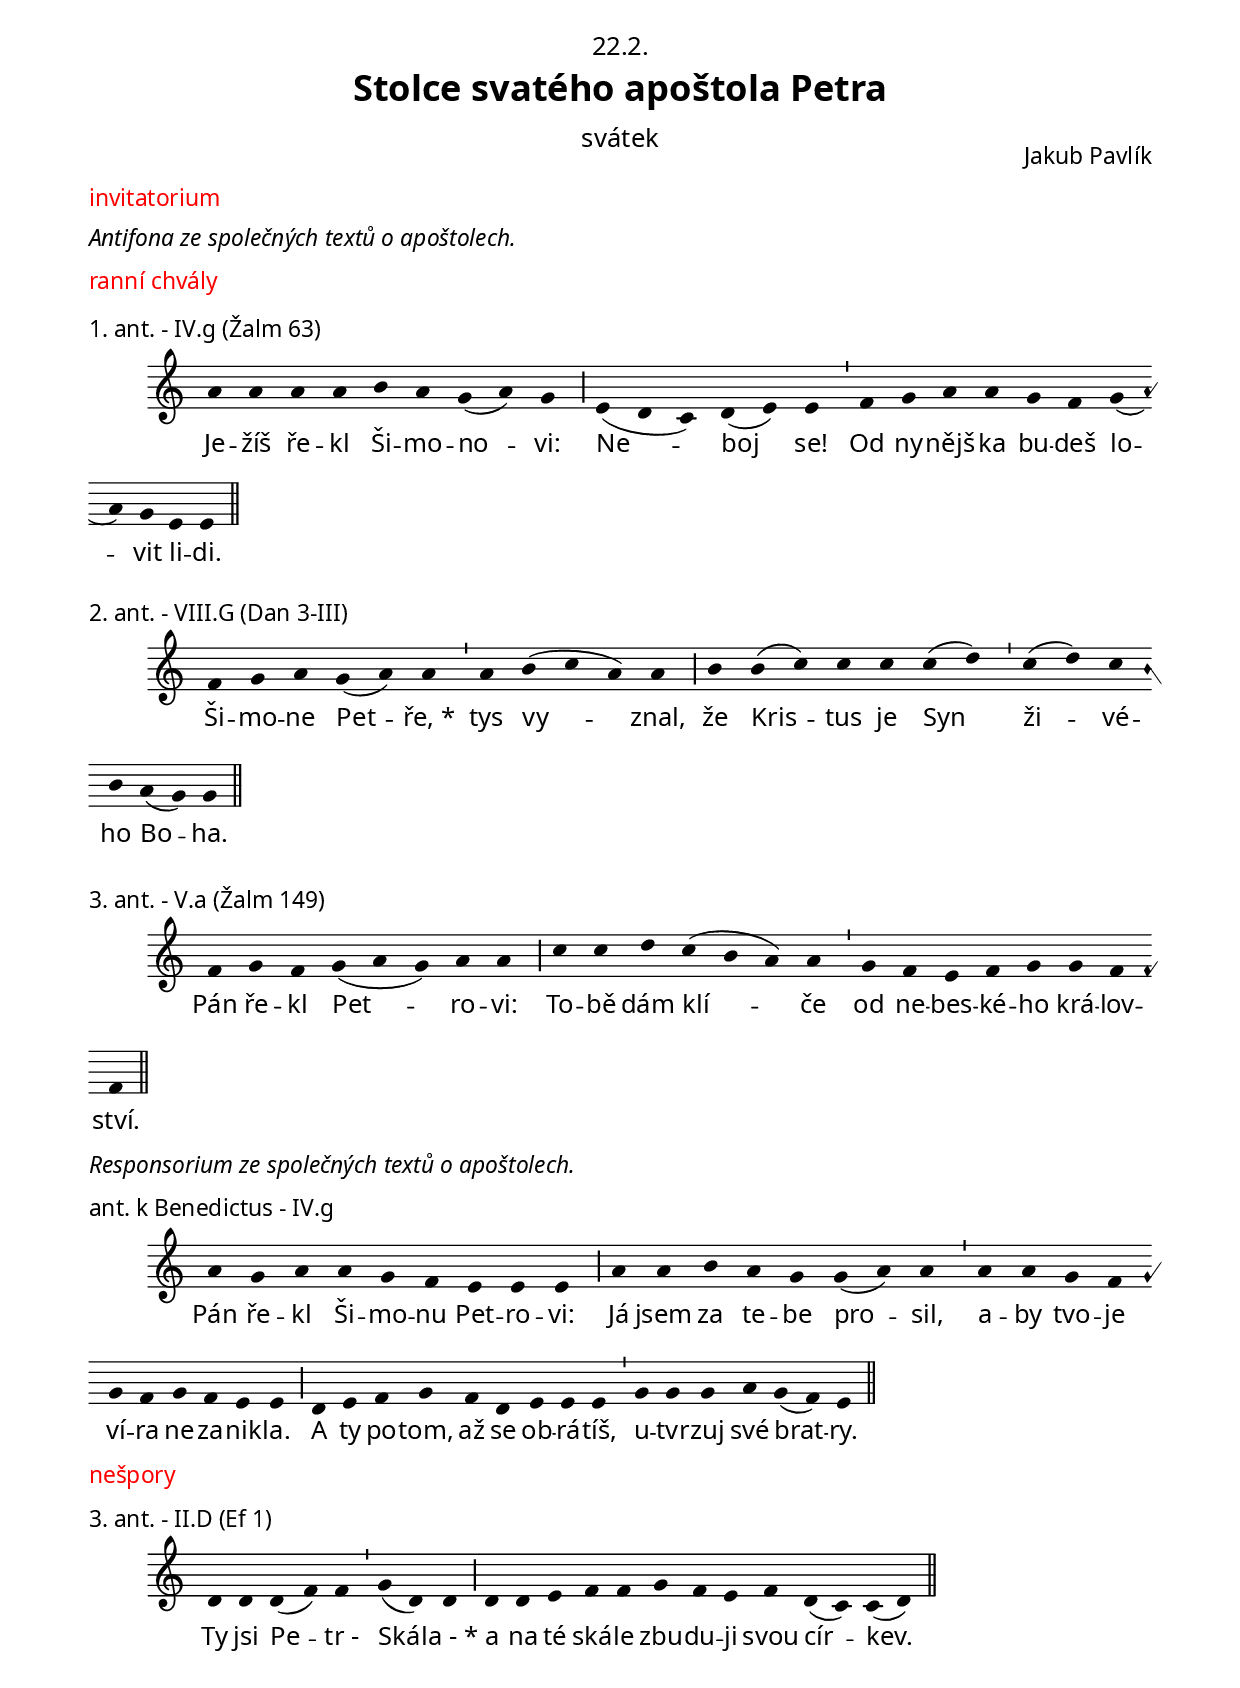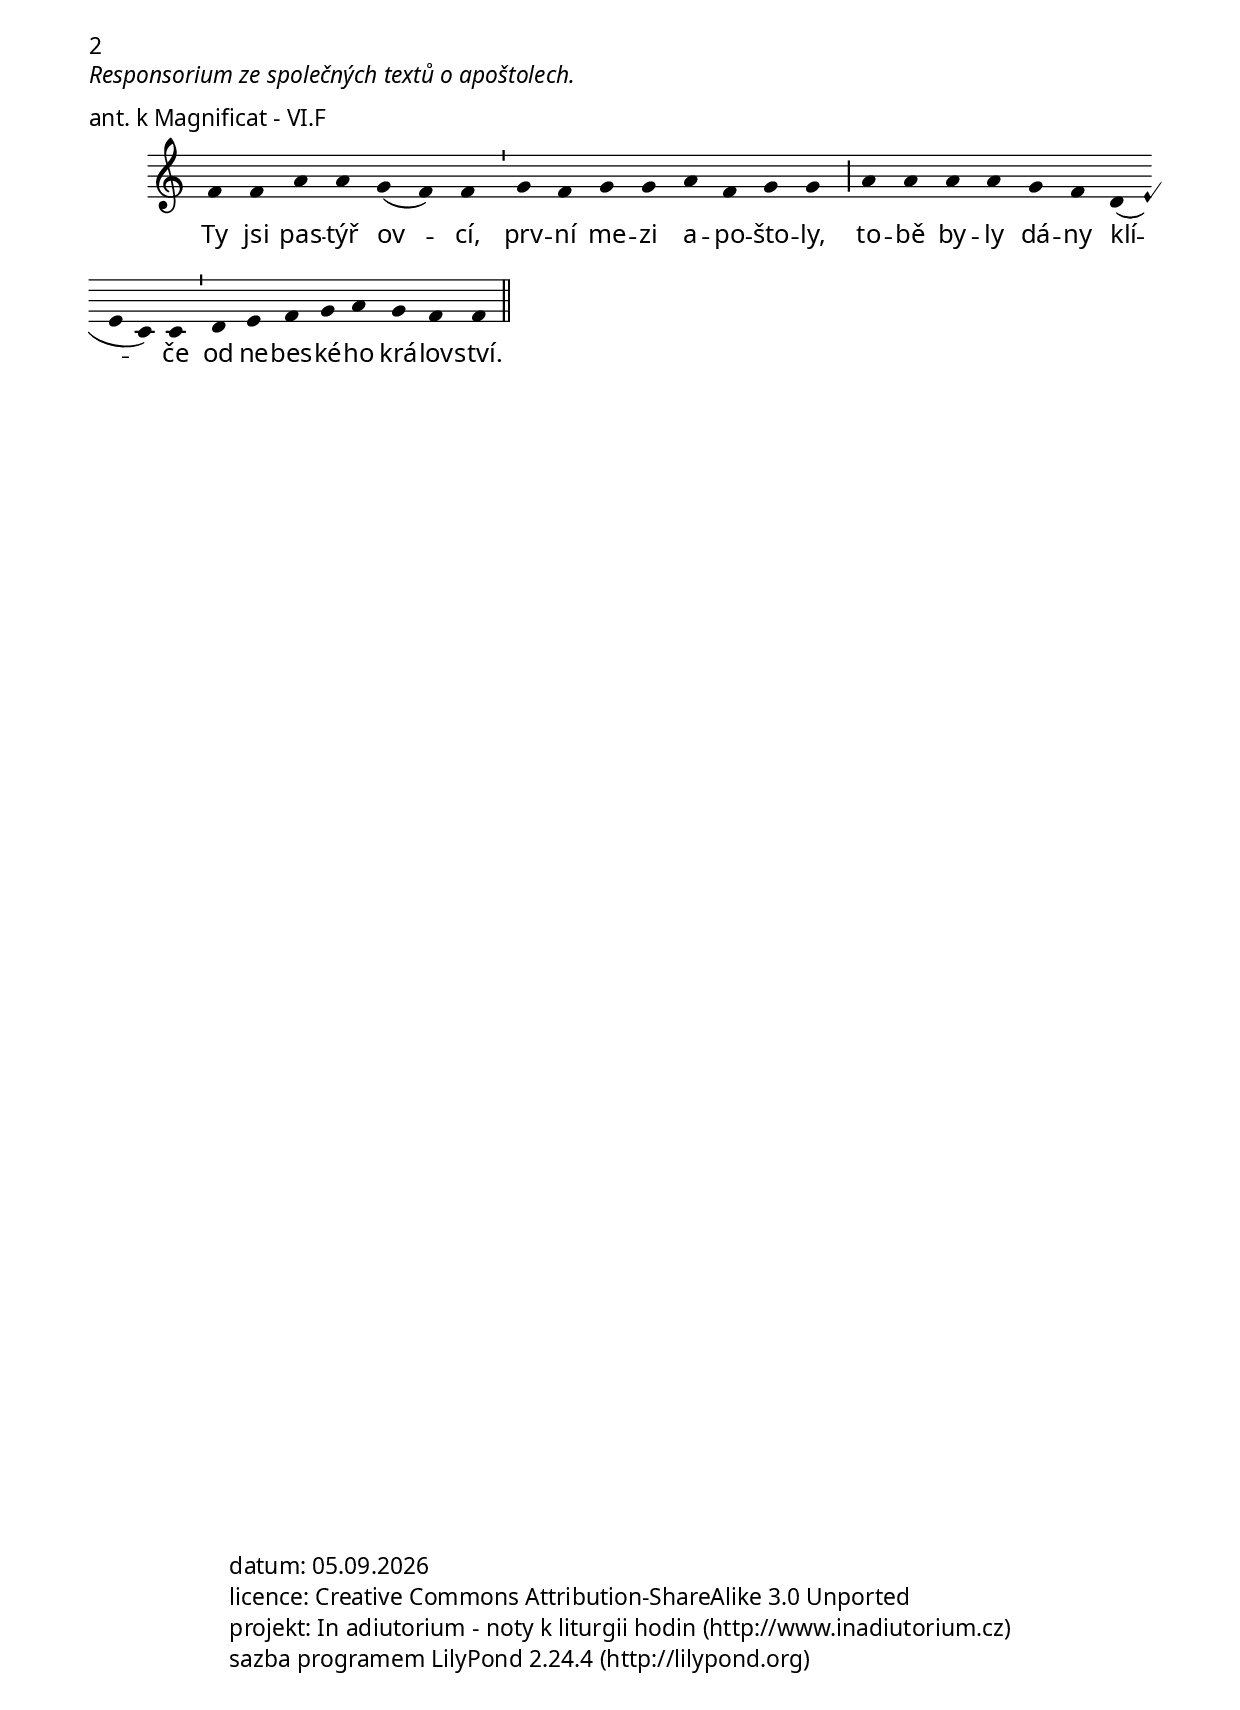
\version "2.16.0"

\include "../spolecne.ly"
\include "../dilyresponsorii.ly"

\header {
  title = \markup\titleSvatek 
            "Stolce svatého apoštola Petra" 
            svátek 
            22.2.
  composer = "Jakub Pavlík"
}

\markup {\nadpisHodinka {"invitatorium"}}

\markup\italic{Antifona ze společných textů o apoštolech.}

\markup {\nadpisHodinka {"ranní chvály"}}

\score {
  \relative c'' {
    \choralniRezim
    a4 a a a b a g( a) g \barMaior
    e( d c) d( e) e \barMin
    f g a a g f g( a) g e e \barFinalis
  }
  \addlyrics {
    Je -- žíš ře -- kl Ši -- mo -- no -- vi:
    Ne -- boj se!
    Od ny -- nějš -- ka bu -- deš lo -- vit li -- di.
  }
  \header {
    quid = "1. ant."
    modus = "IV"
    differentia = "g"
    psalmus = "Žalm 63"
    fial = "fial://antifony/mezidobi_nedeleC_02_10.ly#ne5c-ne2-mag"
    id = ""
    piece = \markup {\sestavTitulek}
  }
}

\score {
  \relative c' {
    \choralniRezim
    f4 g a g( a) a \barMin
    a b( c a) a \barMaior b b( c) c c c( d) \barMin c( d) c b a( g) g \barFinalis
  }
  \addlyrics {
    Ši -- mo -- ne Pet -- ře,_*
    tys vy -- znal, že Kris -- tus je Syn ži -- vé -- ho Bo -- ha.
  }
  \header {
    quid = "2. ant."
    modus = "VIII"
    differentia = "G" 
    psalmus = "Dan 3-III"
    fial = "fial://sanktoral/0629petraapavla.ly#1ne-a1"
    id = ""
    piece = \markup {\sestavTitulek}
  }
}

\score {
  \relative c' {
    \choralniRezim
    f4 g f g( a g) a a \barMaior
    c c d c( b a) a \barMin
    g f e f g g f f \barFinalis
  }
  \addlyrics {
    Pán ře -- kl Pet -- ro -- vi:
    To -- bě dám klí -- če
    od ne -- bes -- ké -- ho krá -- lov -- ství.
  }
  \header {
    quid = "3. ant."
    modus = "V"
    differentia = "a" 
    psalmus = "Žalm 149"
    id = ""
    piece = \markup {\sestavTitulek}
  }
}

\markup\italic{Responsorium ze společných textů o apoštolech.}

\score {
  \relative c'' {
    \choralniRezim
    a4 g a a g f e e e \barMaior
    a a b a g g( a) a \barMin
    a a g f g f g f e e \barMaior
    d e f g f d e e e \barMin
    g g g a g( f) e \barFinalis
  }
  \addlyrics {
    Pán ře -- kl Ši -- mo -- nu Pet -- ro -- vi:
    Já jsem za te -- be pro -- sil,
    a -- by tvo -- je ví -- ra ne -- za -- nik -- la.
    A ty po -- tom,  až se ob -- rá -- tíš,
    u -- tvr -- zuj své brat -- ry.
  }
  \header {
    quid = "ant. k Benedictus"
    modus = "IV"
    differentia = "g" 
    psalmus = ""
    id = ""
    fons = "kousek z: Petra a Pavla, 2. nesp., 1. a."
    piece = \markup {\sestavTitulekBezZalmu}
  }
}

\markup {\nadpisHodinka {"nešpory"}}

\score {
  \relative c' {
    \choralniRezim
    
  }
  \addlyrics {
    Pet -- ře, mi -- lu -- ješ mě?
    A -- no, Pa -- ne, ty víš, že tě mi -- lu -- ji.
    Pas mo -- je ov -- ce.
  }
  \header {
    quid = "1. ant."
    modus = ""
    differentia = "" 
    psalmus = "Žalm 116-II"
    id = ""
    piece = \markup {\sestavTitulek}
  }
}

\score {
  \relative c' {
    \choralniRezim
    
  }
  \addlyrics {
    Pe -- tr byl hlí -- dán ve vě -- ze -- ní;
    cír -- kev -- ní o -- bec se však na -- lé -- ha -- vě za ně -- ho mod -- li -- la k_Bo -- hu. 
  }
  \header {
    quid = "2. ant."
    modus = ""
    differentia = "" 
    psalmus = "Žalm 126"
    id = ""
    piece = \markup {\sestavTitulek}
  }
}

\score {
  \relative c' {
    \choralniRezim
    d4 d d( f) f \barMin g( d) d \barMaior
    d d e f f g f e f d( c) c( d) \barFinalis
  }
  \addlyrics {
    Ty jsi Pe -- tr_- Ská -- la_-_*
    a na té ská -- le zbu -- du -- ji svou cír -- kev.
  }
  \header {
    quid = "3. ant."
    modus = "II"
    differentia = "D" 
    psalmus = "Ef 1"
    fial = "fial://sanktoral/0629petraapavla.ly#1ne-a2"
    id = ""
    piece = \markup {\sestavTitulek}
  }
}

\markup\italic{Responsorium ze společných textů o apoštolech.}

\score {
  \relative c' {
    \choralniRezim
    f4 f a a g( f) f \barMin
    g f g g a f g g \barMaior
    a a a a g f d( e c) c \barMin
    d e f g a g f f \barFinalis
  }
  \addlyrics {
    Ty jsi pas -- týř ov -- cí,
    prv -- ní me -- zi a -- po -- što -- ly,
    to -- bě by -- ly dá -- ny klí -- če
    od ne -- bes -- ké -- ho krá -- lov -- ství.
  }
  \header {
    quid = "ant. k Magnificat"
    modus = "VI"
    differentia = "F" 
    psalmus = ""
    id = ""
    piece = \markup {\sestavTitulekBezZalmu}
  }
}